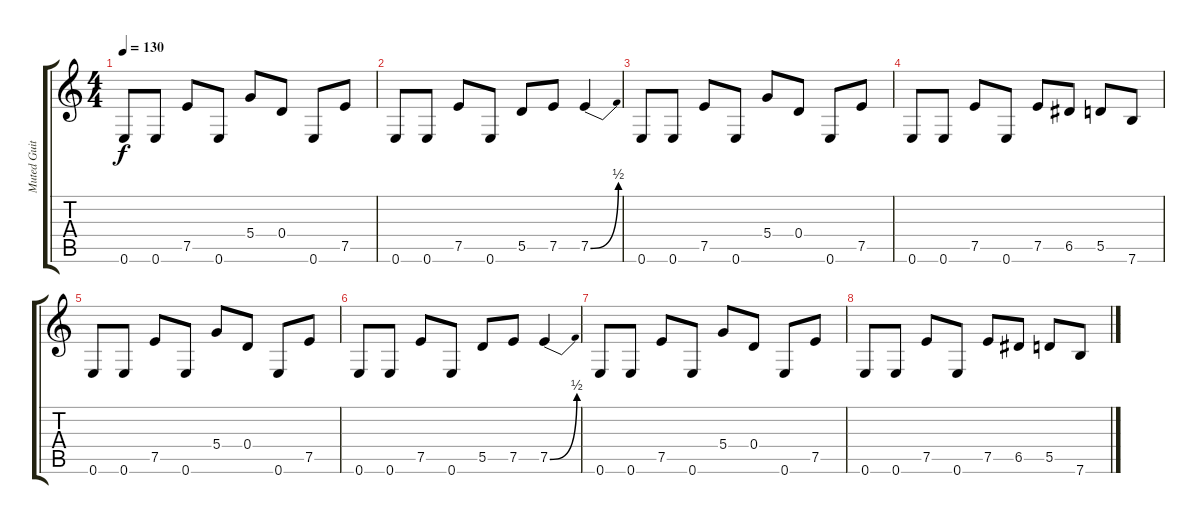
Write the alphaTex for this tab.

\track ("Muted Guitar I" "Muted Guit") {instrument electricguitarmuted}
\staff {score tabs}
\tuning (E4 B3 G3 D3 A2 E2) {hide}
\ts (4 4)
\tempo 130
\clef g2
\ks c
0.6.8{dy f} 0.6.8 7.5.8 0.6.8 5.4.8 0.4.8 0.6.8 7.5.8 |
0.6.8 0.6.8 7.5.8 0.6.8 5.5.8 7.5.8 7.5{be (bend 0 0 60 2)}.4 |
0.6.8 0.6.8 7.5.8 0.6.8 5.4.8 0.4.8 0.6.8 7.5.8 |
0.6.8 0.6.8 7.5.8 0.6.8 7.5.8 6.5.8 5.5.8 7.6.8 |
0.6.8 0.6.8 7.5.8 0.6.8 5.4.8 0.4.8 0.6.8 7.5.8 |
0.6.8 0.6.8 7.5.8 0.6.8 5.5.8 7.5.8 7.5{be (bend 0 0 60 2)}.4 |
0.6.8 0.6.8 7.5.8 0.6.8 5.4.8 0.4.8 0.6.8 7.5.8 |
0.6.8 0.6.8 7.5.8 0.6.8 7.5.8 6.5.8 5.5.8 7.6.8
